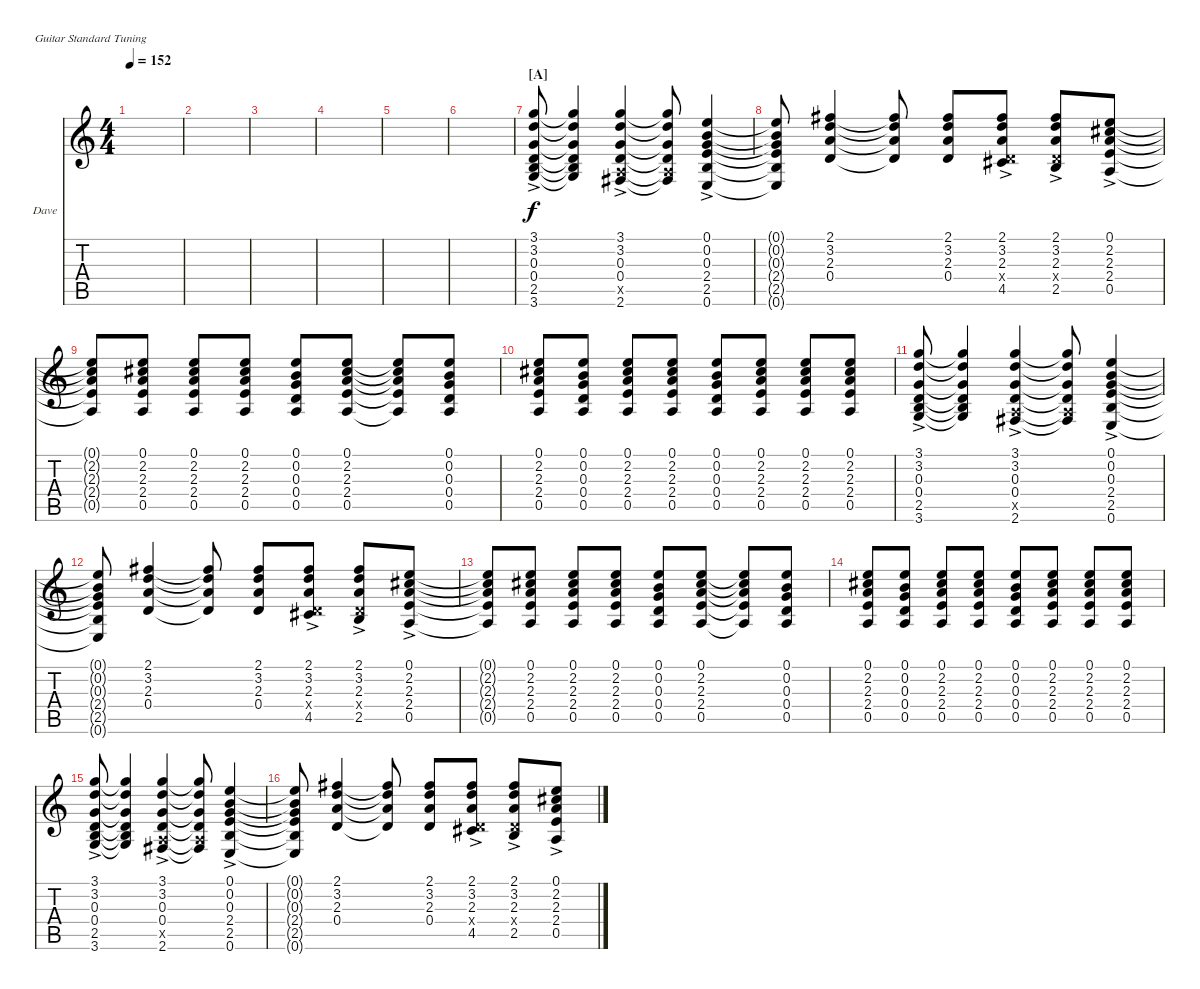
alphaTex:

\defaultSystemsLayout 4
\bracketExtendMode nobrackets
\firstSystemTrackNameOrientation horizontal
\otherSystemsTrackNameOrientation horizontal
\track ("Guitar 1 (Dave Grohl)" "Dave") {instrument distortionguitar}
\staff {score tabs}
\tuning (E4 B3 G3 D3 A2 E2)
\ts (4 4)
\tempo 152
\clef g2
\scale
0.333333
\ks c
|
\scale
0.333333 |
\scale
0.333333 |
\scale
0.333333 |
\scale
0.333333 |
\scale
0.333333 |
\section ("A" "")
\scale
0.333333 (3.6{ac} 2.5{ac} 0.4 3.1{ac} 3.2{ac} 0.3).8 (3.6{t} 2.5{t} 0.4{t} 3.1{t} 3.2{t} 0.3{t}).4 (2.6{ac} 0.4{ac} 3.1{ac} 3.2{ac} 0.3{ac} 0.5{ac x}).4 (2.6{t} 0.5{x t} 0.4{t} 0.3{t} 3.2{t} 3.1{t}).8 (0.6{ac} 2.5{ac} 2.4{ac} 0.1{ac} 0.2{ac} 0.3{ac}).4 |
\scale
0.333333 (0.6{t} 2.5{t} 2.4{t} 0.1{t} 0.2{t} 0.3{t}).8 (2.3 2.1 3.2 0.4).4 (2.1{t} 3.2{t} 2.3{t} 0.4{t}).8 (2.1 3.2 2.3 0.4).8 (2.3 4.5{ac} 2.1 3.2 0.4{x}).8 (2.3 2.5{ac} 2.1 3.2 0.4{x}).8 (2.3 0.5{ac} 2.4 2.2 0.1).8 |
\scale
0.333333 (2.3{t} 0.5{t} 2.4{t} 2.2{t} 0.1{t}).8 (2.3 0.5 2.4 2.2 0.1).8 (2.3 0.5 2.4 2.2 0.1).8 (2.3 0.5 2.4 2.2 0.1).8 (0.3 0.5 0.4 0.2 0.1).8 (2.3 0.5 2.4 2.2 0.1).8 (2.3{t} 0.5{t} 2.4{t} 2.2{t} 0.1{t}).8 (0.3 0.5 0.4 0.2 0.1).8 |
\scale
0.333333 (2.3 0.5 2.4 2.2 0.1).8 (0.3 0.5 0.4 0.2 0.1).8 (2.3 0.5 2.4 2.2 0.1).8 (2.3 0.5 2.4 2.2 0.1).8 (0.3 0.5 0.4 0.2 0.1).8 (2.3 0.5 2.4 2.2 0.1).8 (2.3 0.5 2.4 2.2 0.1).8 (2.3 0.5 2.4 2.2 0.1).8 |
\scale
0.333333 (3.6{ac} 2.5{ac} 0.4 3.1{ac} 3.2{ac} 0.3).8 (3.6{t} 2.5{t} 0.4{t} 3.1{t} 3.2{t} 0.3{t}).4 (2.6{ac} 0.4{ac} 3.1{ac} 3.2{ac} 0.3{ac} 0.5{ac x}).4 (2.6{t} 0.5{x t} 0.4{t} 0.3{t} 3.2{t} 3.1{t}).8 (0.6{ac} 2.5{ac} 2.4{ac} 0.1{ac} 0.2{ac} 0.3{ac}).4 |
\scale
0.333333 (0.6{t} 2.5{t} 2.4{t} 0.1{t} 0.2{t} 0.3{t}).8 (2.3 2.1 3.2 0.4).4 (2.1{t} 3.2{t} 2.3{t} 0.4{t}).8 (2.1 3.2 2.3 0.4).8 (2.3 4.5{ac} 2.1 3.2 0.4{x}).8 (2.3 2.5{ac} 2.1 3.2 0.4{x}).8 (2.3 0.5{ac} 2.4 2.2 0.1).8 |
\scale
0.333333 (2.3{t} 0.5{t} 2.4{t} 2.2{t} 0.1{t}).8 (2.3 0.5 2.4 2.2 0.1).8 (2.3 0.5 2.4 2.2 0.1).8 (2.3 0.5 2.4 2.2 0.1).8 (0.3 0.5 0.4 0.2 0.1).8 (2.3 0.5 2.4 2.2 0.1).8 (2.3{t} 0.5{t} 2.4{t} 2.2{t} 0.1{t}).8 (0.3 0.5 0.4 0.2 0.1).8 |
\scale
0.333333 (2.3 0.5 2.4 2.2 0.1).8 (0.3 0.5 0.4 0.2 0.1).8 (2.3 0.5 2.4 2.2 0.1).8 (2.3 0.5 2.4 2.2 0.1).8 (0.3 0.5 0.4 0.2 0.1).8 (2.3 0.5 2.4 2.2 0.1).8 (2.3 0.5 2.4 2.2 0.1).8 (2.3 0.5 2.4 2.2 0.1).8 |
\scale
0.333333 (3.6{ac} 2.5{ac} 0.4 3.1{ac} 3.2{ac} 0.3).8 (3.6{t} 2.5{t} 0.4{t} 3.1{t} 3.2{t} 0.3{t}).4 (2.6{ac} 0.4{ac} 3.1{ac} 3.2{ac} 0.3{ac} 0.5{ac x}).4 (2.6{t} 0.5{x t} 0.4{t} 0.3{t} 3.2{t} 3.1{t}).8 (0.6{ac} 2.5{ac} 2.4{ac} 0.1{ac} 0.2{ac} 0.3{ac}).4 |
\scale
0.333333 (0.6{t} 2.5{t} 2.4{t} 0.1{t} 0.2{t} 0.3{t}).8 (2.3 2.1 3.2 0.4).4 (2.1{t} 3.2{t} 2.3{t} 0.4{t}).8 (2.1 3.2 2.3 0.4).8 (2.3 4.5{ac} 2.1 3.2 0.4{x}).8 (2.3 2.5{ac} 2.1 3.2 0.4{x}).8 (2.3 0.5{ac} 2.4 2.2 0.1).8
